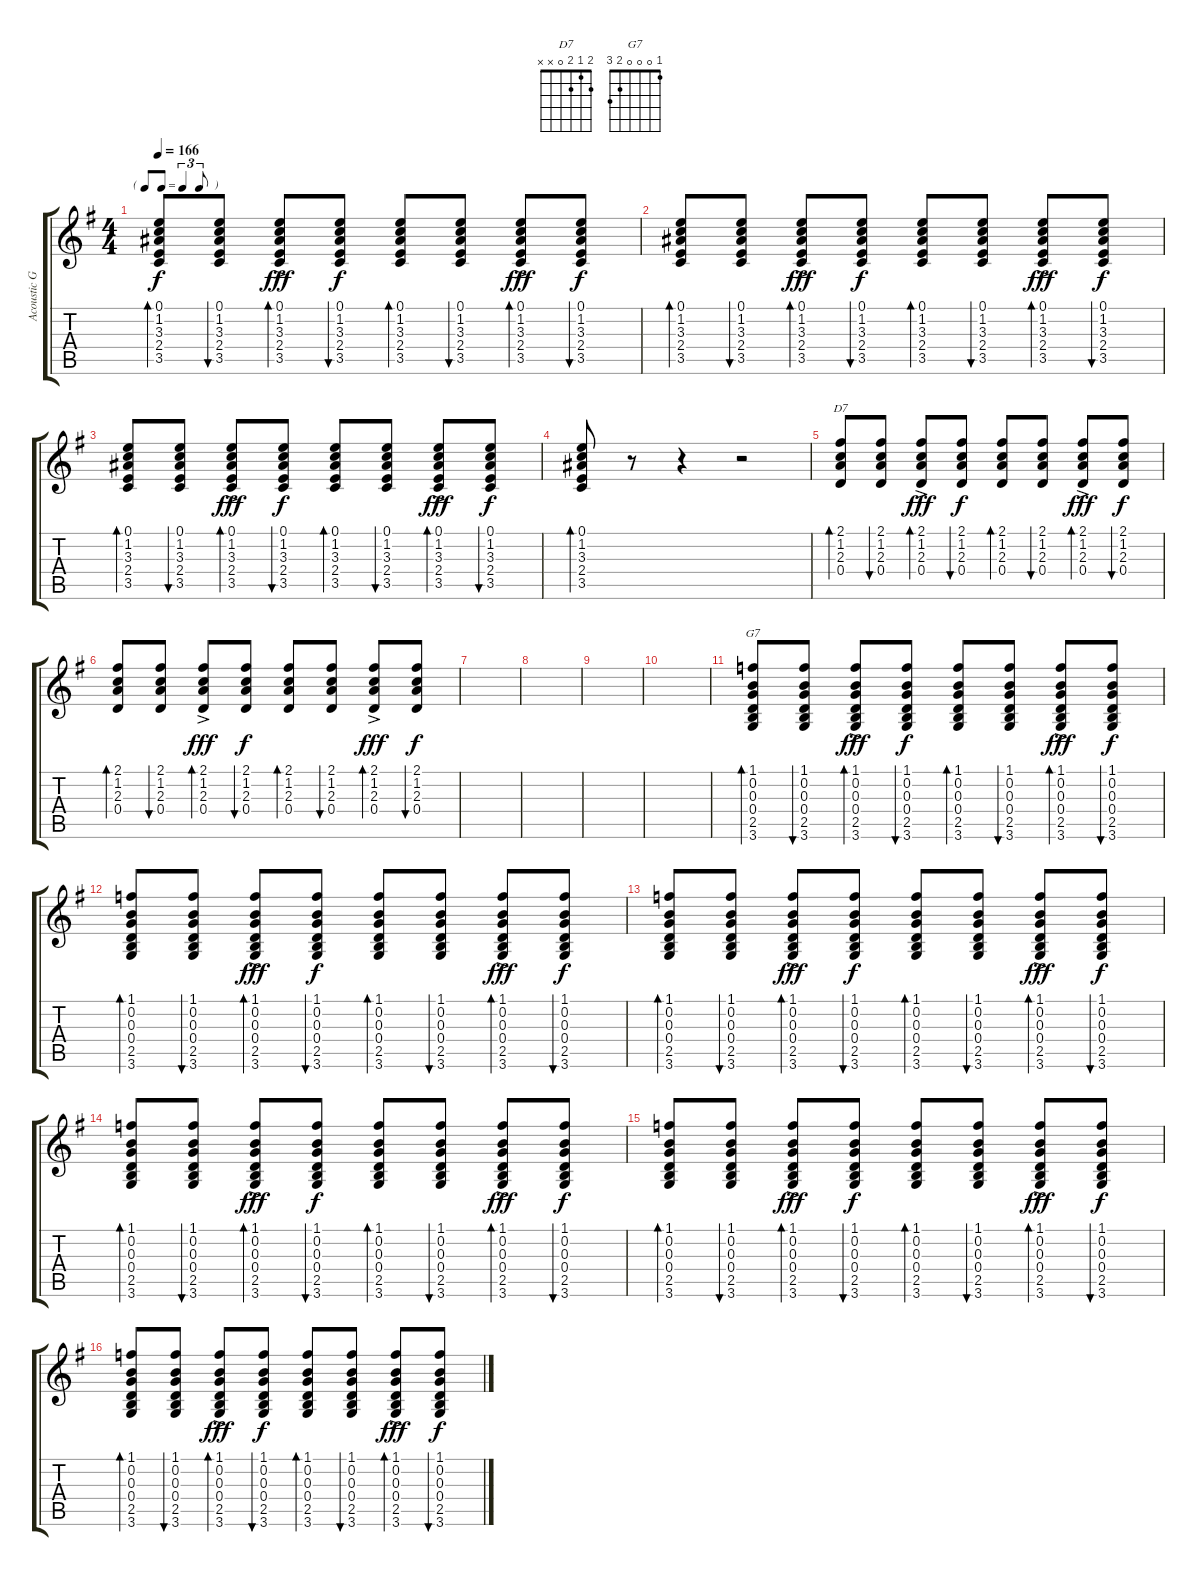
\track ("Acoustic Guitar" "Acoustic G") {instrument acousticguitarsteel}
\staff {score tabs}
\tuning (E4 B3 G3 D3 A2 E2) {hide}
\chord ("D7" 2 1 2 0 x x)
\chord ("G7" 1 0 0 0 2 3)
\ts (4 4)
\tf triplet8th
\tempo 166
\clef g2
\ks g
(0.1 1.2 3.3 2.4 3.5).8{bd 60 dy f} (0.1 1.2 3.3 2.4 3.5).8{bu 60} (0.1{ac} 1.2{ac} 3.3{ac} 2.4{ac} 3.5{ac}).8{bd 60 dy fff} (0.1 1.2 3.3 2.4 3.5).8{bu 60 dy f} (0.1 1.2 3.3 2.4 3.5).8{bd 60} (0.1 1.2 3.3 2.4 3.5).8{bu 60} (0.1{ac} 1.2{ac} 3.3{ac} 2.4{ac} 3.5{ac}).8{bd 60 dy fff} (0.1 1.2 3.3 2.4 3.5).8{bu 60 dy f} |
(0.1 1.2 3.3 2.4 3.5).8{bd 60} (0.1 1.2 3.3 2.4 3.5).8{bu 60} (0.1{ac} 1.2{ac} 3.3{ac} 2.4{ac} 3.5{ac}).8{bd 60 dy fff} (0.1 1.2 3.3 2.4 3.5).8{bu 60 dy f} (0.1 1.2 3.3 2.4 3.5).8{bd 60} (0.1 1.2 3.3 2.4 3.5).8{bu 60} (0.1{ac} 1.2{ac} 3.3{ac} 2.4{ac} 3.5{ac}).8{bd 60 dy fff} (0.1 1.2 3.3 2.4 3.5).8{bu 60 dy f} |
(0.1 1.2 3.3 2.4 3.5).8{bd 60} (0.1 1.2 3.3 2.4 3.5).8{bu 60} (0.1{ac} 1.2{ac} 3.3{ac} 2.4{ac} 3.5{ac}).8{bd 60 dy fff} (0.1 1.2 3.3 2.4 3.5).8{bu 60 dy f} (0.1 1.2 3.3 2.4 3.5).8{bd 60} (0.1 1.2 3.3 2.4 3.5).8{bu 60} (0.1{ac} 1.2{ac} 3.3{ac} 2.4{ac} 3.5{ac}).8{bd 60 dy fff} (0.1 1.2 3.3 2.4 3.5).8{bu 60 dy f} |
(0.1 1.2 3.3 2.4 3.5).8{bd 60} r.8 r.4 r.2 |
(2.1 1.2 2.3 0.4).8{bd 60 ch "D7"} (2.1 1.2 2.3 0.4).8{bu 60} (2.1{ac} 1.2{ac} 2.3{ac} 0.4{ac}).8{bd 60 dy fff} (2.1 1.2 2.3 0.4).8{bu 60 dy f} (2.1 1.2 2.3 0.4).8{bd 60} (2.1 1.2 2.3 0.4).8{bu 60} (2.1{ac} 1.2{ac} 2.3{ac} 0.4{ac}).8{bd 60 dy fff} (2.1 1.2 2.3 0.4).8{bu 60 dy f} |
(2.1 1.2 2.3 0.4).8{bd 60} (2.1 1.2 2.3 0.4).8{bu 60} (2.1{ac} 1.2{ac} 2.3{ac} 0.4{ac}).8{bd 60 dy fff} (2.1 1.2 2.3 0.4).8{bu 60 dy f} (2.1 1.2 2.3 0.4).8{bd 60} (2.1 1.2 2.3 0.4).8{bu 60} (2.1{ac} 1.2{ac} 2.3{ac} 0.4{ac}).8{bd 60 dy fff} (2.1 1.2 2.3 0.4).8{bu 60 dy f} |
|
|
|
|
(1.1 0.2 0.3 0.4 2.5 3.6).8{bd 60 ch "G7"} (1.1 0.2 0.3 0.4 2.5 3.6).8{bu 60} (1.1{ac} 0.2{ac} 0.3{ac} 0.4{ac} 2.5{ac} 3.6{ac}).8{bd 60 dy fff} (1.1 0.2 0.3 0.4 2.5 3.6).8{bu 60 dy f} (1.1 0.2 0.3 0.4 2.5 3.6).8{bd 60} (1.1 0.2 0.3 0.4 2.5 3.6).8{bu 60} (1.1{ac} 0.2{ac} 0.3{ac} 0.4{ac} 2.5{ac} 3.6{ac}).8{bd 60 dy fff} (1.1 0.2 0.3 0.4 2.5 3.6).8{bu 60 dy f} |
(1.1 0.2 0.3 0.4 2.5 3.6).8{bd 60} (1.1 0.2 0.3 0.4 2.5 3.6).8{bu 60} (1.1{ac} 0.2{ac} 0.3{ac} 0.4{ac} 2.5{ac} 3.6{ac}).8{bd 60 dy fff} (1.1 0.2 0.3 0.4 2.5 3.6).8{bu 60 dy f} (1.1 0.2 0.3 0.4 2.5 3.6).8{bd 60} (1.1 0.2 0.3 0.4 2.5 3.6).8{bu 60} (1.1{ac} 0.2{ac} 0.3{ac} 0.4{ac} 2.5{ac} 3.6{ac}).8{bd 60 dy fff} (1.1 0.2 0.3 0.4 2.5 3.6).8{bu 60 dy f} |
(1.1 0.2 0.3 0.4 2.5 3.6).8{bd 60} (1.1 0.2 0.3 0.4 2.5 3.6).8{bu 60} (1.1{ac} 0.2{ac} 0.3{ac} 0.4{ac} 2.5{ac} 3.6{ac}).8{bd 60 dy fff} (1.1 0.2 0.3 0.4 2.5 3.6).8{bu 60 dy f} (1.1 0.2 0.3 0.4 2.5 3.6).8{bd 60} (1.1 0.2 0.3 0.4 2.5 3.6).8{bu 60} (1.1{ac} 0.2{ac} 0.3{ac} 0.4{ac} 2.5{ac} 3.6{ac}).8{bd 60 dy fff} (1.1 0.2 0.3 0.4 2.5 3.6).8{bu 60 dy f} |
(1.1 0.2 0.3 0.4 2.5 3.6).8{bd 60} (1.1 0.2 0.3 0.4 2.5 3.6).8{bu 60} (1.1{ac} 0.2{ac} 0.3{ac} 0.4{ac} 2.5{ac} 3.6{ac}).8{bd 60 dy fff} (1.1 0.2 0.3 0.4 2.5 3.6).8{bu 60 dy f} (1.1 0.2 0.3 0.4 2.5 3.6).8{bd 60} (1.1 0.2 0.3 0.4 2.5 3.6).8{bu 60} (1.1{ac} 0.2{ac} 0.3{ac} 0.4{ac} 2.5{ac} 3.6{ac}).8{bd 60 dy fff} (1.1 0.2 0.3 0.4 2.5 3.6).8{bu 60 dy f} |
(1.1 0.2 0.3 0.4 2.5 3.6).8{bd 60} (1.1 0.2 0.3 0.4 2.5 3.6).8{bu 60} (1.1{ac} 0.2{ac} 0.3{ac} 0.4{ac} 2.5{ac} 3.6{ac}).8{bd 60 dy fff} (1.1 0.2 0.3 0.4 2.5 3.6).8{bu 60 dy f} (1.1 0.2 0.3 0.4 2.5 3.6).8{bd 60} (1.1 0.2 0.3 0.4 2.5 3.6).8{bu 60} (1.1{ac} 0.2{ac} 0.3{ac} 0.4{ac} 2.5{ac} 3.6{ac}).8{bd 60 dy fff} (1.1 0.2 0.3 0.4 2.5 3.6).8{bu 60 dy f} |
(1.1 0.2 0.3 0.4 2.5 3.6).8{bd 60} (1.1 0.2 0.3 0.4 2.5 3.6).8{bu 60} (1.1{ac} 0.2{ac} 0.3{ac} 0.4{ac} 2.5{ac} 3.6{ac}).8{bd 60 dy fff} (1.1 0.2 0.3 0.4 2.5 3.6).8{bu 60 dy f} (1.1 0.2 0.3 0.4 2.5 3.6).8{bd 60} (1.1 0.2 0.3 0.4 2.5 3.6).8{bu 60} (1.1{ac} 0.2{ac} 0.3{ac} 0.4{ac} 2.5{ac} 3.6{ac}).8{bd 60 dy fff} (1.1 0.2 0.3 0.4 2.5 3.6).8{bu 60 dy f}
